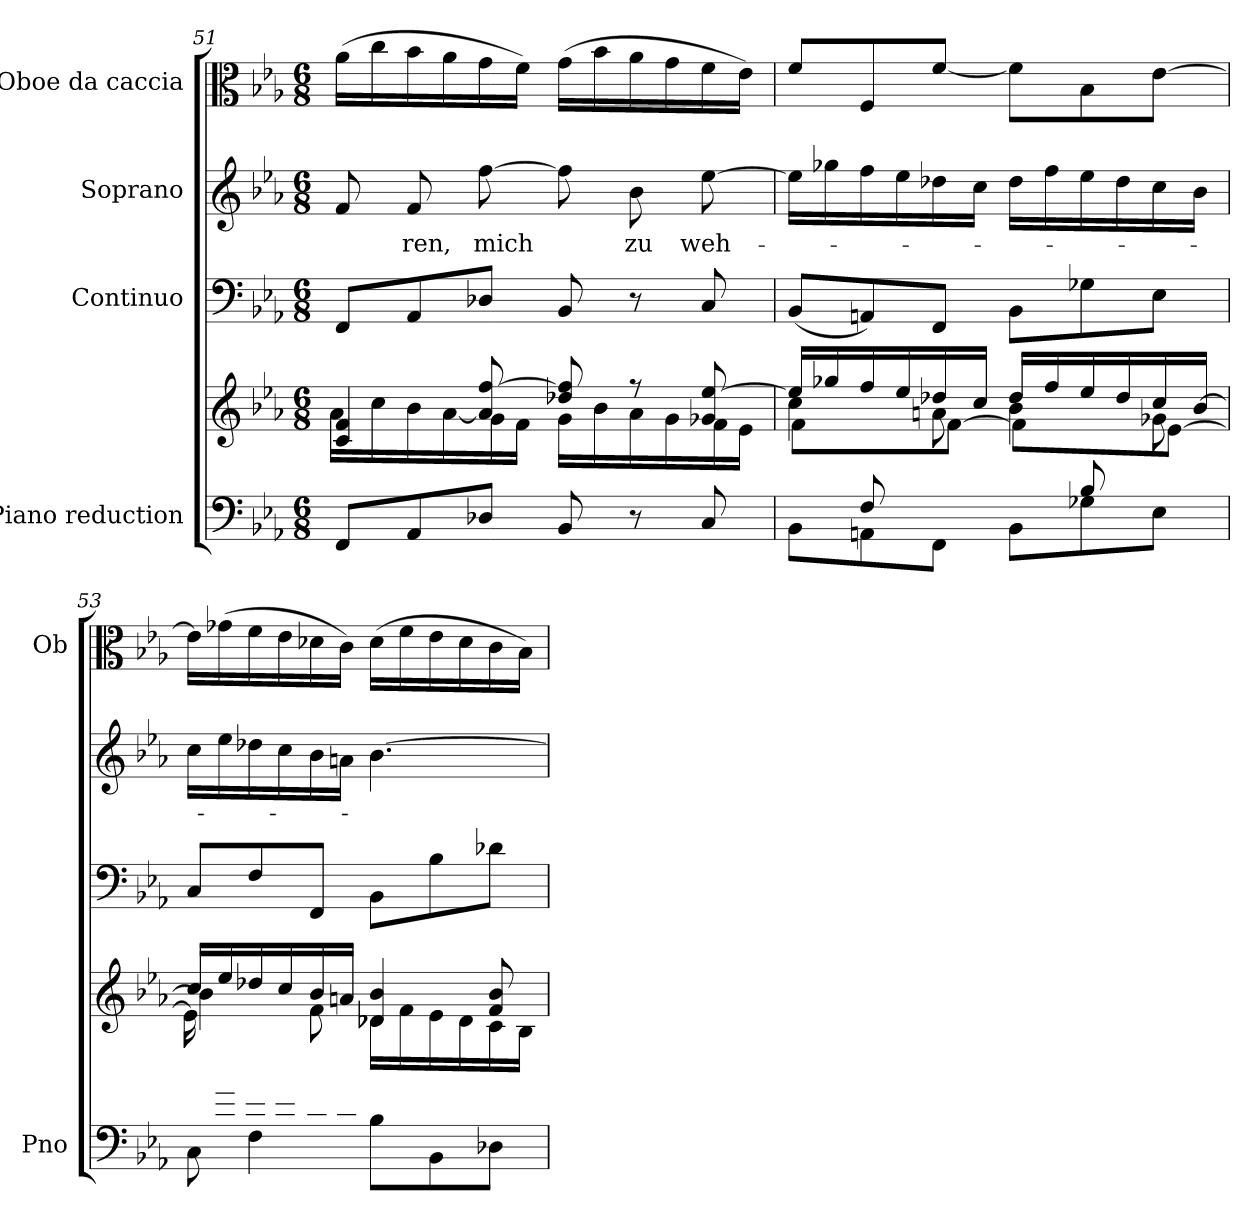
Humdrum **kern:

**kern	**kern	**kern	**kern	**text	**kern
*part4	*part4	*part3	*part2	*part2	*part1
*staff5	*staff4	*staff3	*staff2	*staff2	*staff1
*I"Piano reduction	*	*I"Continuo	*I"Soprano	*	*I"Oboe da caccia
*I'Pno	*	*	*	*	*I'Ob
*clefF4	*clefG2	*clefF4	*clefG2	*	*clefC3
*k[b-e-a-]	*k[b-e-a-]	*k[b-e-a-]	*k[b-e-a-]	*	*k[b-e-a-]
*M6/8	*M6/8	*M6/8	*M6/8	*	*M6/8
=51	=51	=51	=51	=51	=51
*	*^	*	*	*	*
8FF/L	4c/ 4f/	16a-\LL	8FF/L	8f/	.	(>16a-\LL
.	.	16cc\	.	.	.	16cc\
!	!	!	!	!	!LO:LY:b	!
8AA-/	.	16b-\	8AA-/	8f/	-ren,	16b-\
.	.	[16a-\	.	.	.	16a-\
!	!	!	!	!	!LO:LY:b	!
8D-X/J	8a-/] [8ff/	16g\	8D-X/J	[8ff\	mich	16g\
.	.	16f\JJ	.	.	.	16f\JJ)
8BB-/	8dd-X/ 8ff/]	16g\LL	8BB-/	8ff\]	.	(>16g\LL
.	.	16b-\	.	.	.	16b-\
!	!	!	!	!	!LO:LY:b	!
8r	8r	16a-\	8r	8b-\	zu	16a-\
.	.	16g\	.	.	.	16g\
!	!	!	!	!	!LO:LY:b	!
8C/	8g-X/ [8ee-/	16f\	8C/	[8ee-\	weh-	16f\
.	.	16e-\JJ	.	.	.	16e-\JJ)
=52	=52	=52	=52	=52	=52	=52
*^	*	*^	*	*	*	*
8ryy	8BB-\L	16ee-/LL]	4cc\	8f\L	(<8BB-/L	16ee-\LL]	.	8f/L
.	.	16gg-X/	.	.	.	16gg-X\	.	.
8F/	8AAn\	16ff/	.	8ryy	8AAn/)	16ff\	.	8F/
.	.	16ee-/	.	.	.	16ee-\	.	.
4ryy	8FF\J	16dd-X/	8an\	[8f\J	8FF/J	16dd-X\	.	[8f/J
.	.	16cc/JJ	.	.	.	16cc\JJ	.	.
.	8BB-\L	16dd-/LL	4b-\	8f\L]	8BB-\L	16dd-\LL	.	8f\L]
.	.	16ff/	.	.	.	16ff\	.	.
8B-/	8G-X\	16ee-/	.	8ryy	8G-X\	16ee-\	.	8B-\
.	.	16dd-/	.	.	.	16dd-\	.	.
8ryy	8E-\J	16cc/	8g-X\	[8e-\J	8E-\J	16cc\	.	[8e-\J
.	.	[16b-/JJ	.	.	.	16b-\JJ	.	.
!!LO:PB:g=z
=53	=53	=53	=53	=53	=53	=53	=53	=53
16ryy	8C\	16cc/LL	4b-\]	16e-\LL]	8C/L	16cc\LL	.	16e-\LL]
16g-X/	.	16ee-/	.	2ryy	.	16ee-\	.	(>16g-X\
16f/	4F\	16dd-X/	.	.	8F/	16dd-X\	.	16f\
16e-/	.	16cc/	.	.	.	16cc\	.	16e-\
16d-X/	.	16b-/	8f\	.	8FF/J	16b-\	.	16d-X\
16c/JJ	.	16an/JJ	.	.	.	16an\JJ	.	16c\JJ)
4.ryy	8B-\L	4d-X/ 4b-/	16d-\LL	.	8BB-\L	[4.b-\	.	(>16d-\LL
.	.	.	16f\	.	.	.	.	16f\
.	8BB-\	.	16e-\	.	8B-\	.	.	16e-\
.	.	.	16d-\	8.ryy	.	.	.	16d-\
.	8D-X\J	8f/ 8b-/	16c\	.	8d-X\J	.	.	16c\
.	.	.	16B-\JJ	.	.	.	.	16B-\JJ)
*v	*v	*	*	*	*	*	*	*
*	*v	*v	*v	*	*	*	*
=	=	=	=	=	=
*-	*-	*-	*-	*-	*-
